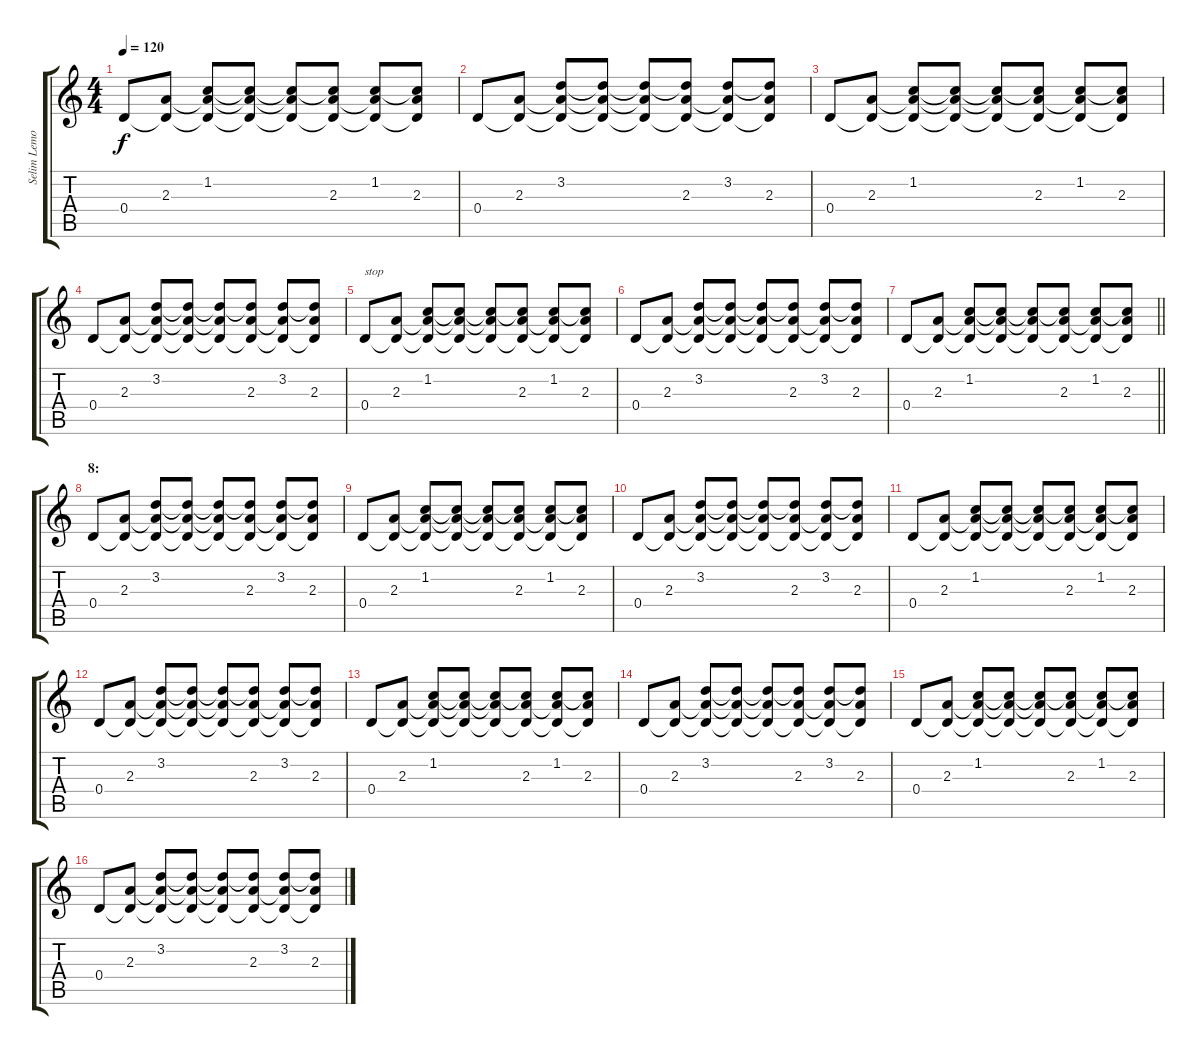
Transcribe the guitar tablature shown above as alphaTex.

\track ("Selim Lemouchi (Rhythm Guitar)" "Selim Lemo") {instrument acousticguitarsteel}
\staff {score tabs}
\tuning (E4 B3 G3 D3 A2 E2) {hide}
\ts (4 4)
\tempo 120
\clef g2
\ks c
0.4.8{dy f} (2.3 0.4{t}).8 (1.2 2.3{t} 0.4{t}).8 (1.2{t} 2.3{t} 0.4{t}).8 (1.2{t} 2.3{t} 0.4{t}).8 (1.2{t} 2.3 0.4{t}).8 (1.2 2.3{t} 0.4{t}).8 (1.2{t} 2.3 0.4{t}).8 |
0.4.8 (2.3 0.4{t}).8 (3.2 2.3{t} 0.4{t}).8 (3.2{t} 2.3{t} 0.4{t}).8 (3.2{t} 2.3{t} 0.4{t}).8 (3.2{t} 2.3 0.4{t}).8 (3.2 2.3{t} 0.4{t}).8 (3.2{t} 2.3 0.4{t}).8 |
0.4.8 (2.3 0.4{t}).8 (1.2 2.3{t} 0.4{t}).8 (1.2{t} 2.3{t} 0.4{t}).8 (1.2{t} 2.3{t} 0.4{t}).8 (1.2{t} 2.3 0.4{t}).8 (1.2 2.3{t} 0.4{t}).8 (1.2{t} 2.3 0.4{t}).8 |
0.4.8 (2.3 0.4{t}).8 (3.2 2.3{t} 0.4{t}).8 (3.2{t} 2.3{t} 0.4{t}).8 (3.2{t} 2.3{t} 0.4{t}).8 (3.2{t} 2.3 0.4{t}).8 (3.2 2.3{t} 0.4{t}).8 (3.2{t} 2.3 0.4{t}).8 |
0.4.8{txt "stop"} (2.3 0.4{t}).8 (1.2 2.3{t} 0.4{t}).8 (1.2{t} 2.3{t} 0.4{t}).8 (1.2{t} 2.3{t} 0.4{t}).8 (1.2{t} 2.3 0.4{t}).8 (1.2 2.3{t} 0.4{t}).8 (1.2{t} 2.3 0.4{t}).8 |
0.4.8 (2.3 0.4{t}).8 (3.2 2.3{t} 0.4{t}).8 (3.2{t} 2.3{t} 0.4{t}).8 (3.2{t} 2.3{t} 0.4{t}).8 (3.2{t} 2.3 0.4{t}).8 (3.2 2.3{t} 0.4{t}).8 (3.2{t} 2.3 0.4{t}).8 |
\barLineRight lightlight
0.4.8 (2.3 0.4{t}).8 (1.2 2.3{t} 0.4{t}).8 (1.2{t} 2.3{t} 0.4{t}).8 (1.2{t} 2.3{t} 0.4{t}).8 (1.2{t} 2.3 0.4{t}).8 (1.2 2.3{t} 0.4{t}).8 (1.2{t} 2.3 0.4{t}).8 |
\section ("" "8:")
0.4.8 (2.3 0.4{t}).8 (3.2 2.3{t} 0.4{t}).8 (3.2{t} 2.3{t} 0.4{t}).8 (3.2{t} 2.3{t} 0.4{t}).8 (3.2{t} 2.3 0.4{t}).8 (3.2 2.3{t} 0.4{t}).8 (3.2{t} 2.3 0.4{t}).8 |
0.4.8 (2.3 0.4{t}).8 (1.2 2.3{t} 0.4{t}).8 (1.2{t} 2.3{t} 0.4{t}).8 (1.2{t} 2.3{t} 0.4{t}).8 (1.2{t} 2.3 0.4{t}).8 (1.2 2.3{t} 0.4{t}).8 (1.2{t} 2.3 0.4{t}).8 |
0.4.8 (2.3 0.4{t}).8 (3.2 2.3{t} 0.4{t}).8 (3.2{t} 2.3{t} 0.4{t}).8 (3.2{t} 2.3{t} 0.4{t}).8 (3.2{t} 2.3 0.4{t}).8 (3.2 2.3{t} 0.4{t}).8 (3.2{t} 2.3 0.4{t}).8 |
0.4.8 (2.3 0.4{t}).8 (1.2 2.3{t} 0.4{t}).8 (1.2{t} 2.3{t} 0.4{t}).8 (1.2{t} 2.3{t} 0.4{t}).8 (1.2{t} 2.3 0.4{t}).8 (1.2 2.3{t} 0.4{t}).8 (1.2{t} 2.3 0.4{t}).8 |
0.4.8 (2.3 0.4{t}).8 (3.2 2.3{t} 0.4{t}).8 (3.2{t} 2.3{t} 0.4{t}).8 (3.2{t} 2.3{t} 0.4{t}).8 (3.2{t} 2.3 0.4{t}).8 (3.2 2.3{t} 0.4{t}).8 (3.2{t} 2.3 0.4{t}).8 |
0.4.8 (2.3 0.4{t}).8 (1.2 2.3{t} 0.4{t}).8 (1.2{t} 2.3{t} 0.4{t}).8 (1.2{t} 2.3{t} 0.4{t}).8 (1.2{t} 2.3 0.4{t}).8 (1.2 2.3{t} 0.4{t}).8 (1.2{t} 2.3 0.4{t}).8 |
0.4.8 (2.3 0.4{t}).8 (3.2 2.3{t} 0.4{t}).8 (3.2{t} 2.3{t} 0.4{t}).8 (3.2{t} 2.3{t} 0.4{t}).8 (3.2{t} 2.3 0.4{t}).8 (3.2 2.3{t} 0.4{t}).8 (3.2{t} 2.3 0.4{t}).8 |
0.4.8 (2.3 0.4{t}).8 (1.2 2.3{t} 0.4{t}).8 (1.2{t} 2.3{t} 0.4{t}).8 (1.2{t} 2.3{t} 0.4{t}).8 (1.2{t} 2.3 0.4{t}).8 (1.2 2.3{t} 0.4{t}).8 (1.2{t} 2.3 0.4{t}).8 |
0.4.8 (2.3 0.4{t}).8 (3.2 2.3{t} 0.4{t}).8 (3.2{t} 2.3{t} 0.4{t}).8 (3.2{t} 2.3{t} 0.4{t}).8 (3.2{t} 2.3 0.4{t}).8 (3.2 2.3{t} 0.4{t}).8 (3.2{t} 2.3 0.4{t}).8
